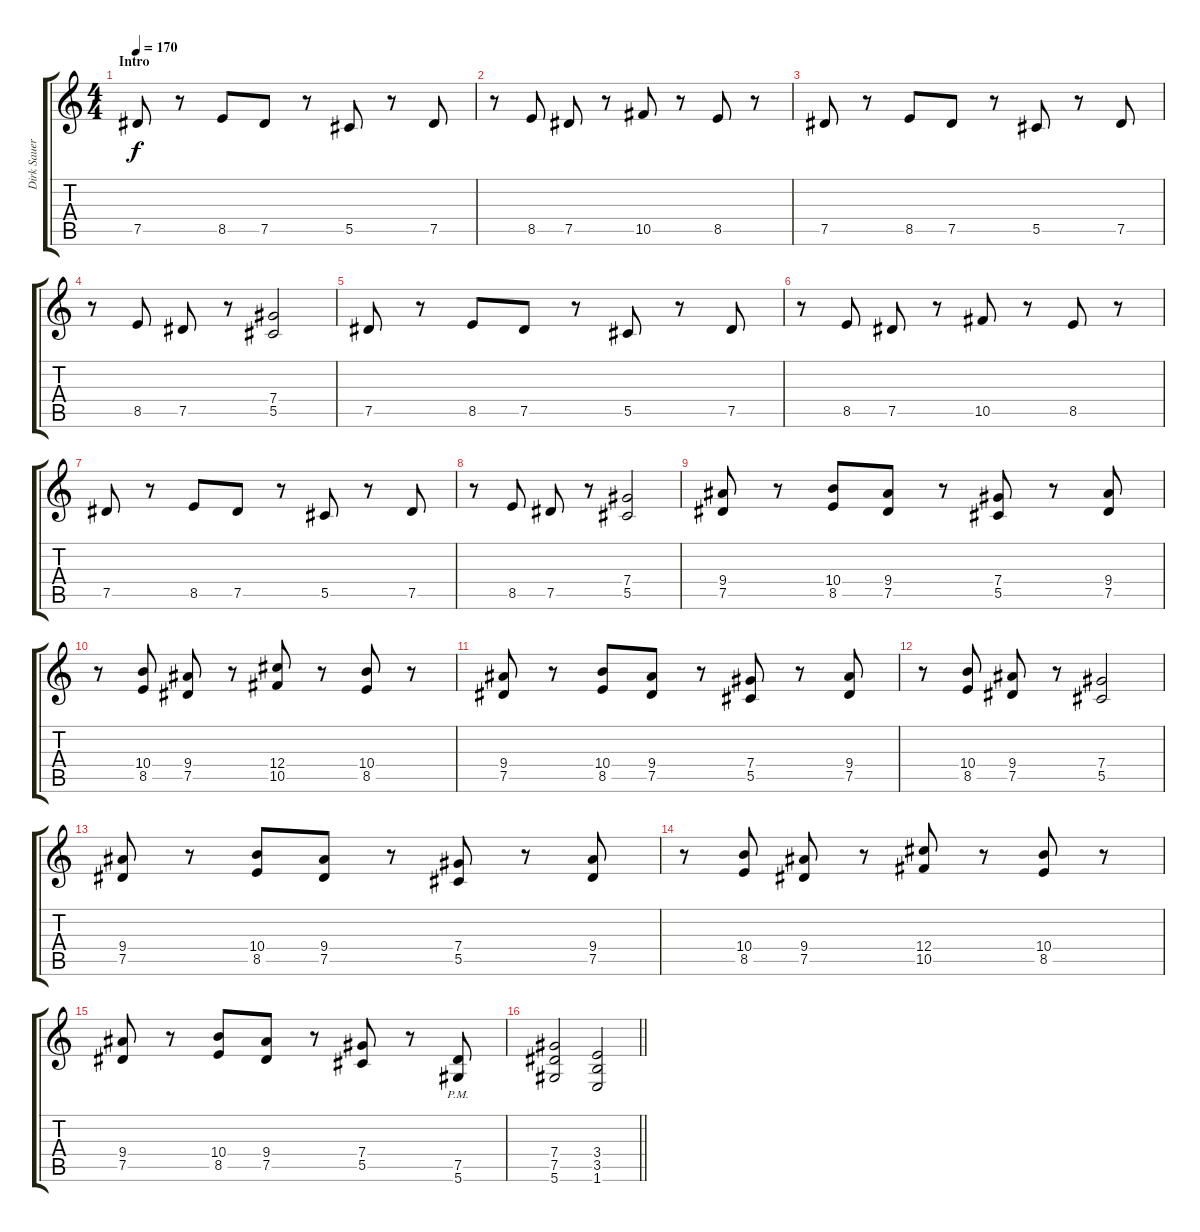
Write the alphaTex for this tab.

\track ("Dirk Sauer - Rhythm guitar" "Dirk Sauer") {instrument distortionguitar}
\staff {score tabs}
\tuning (Eb4 Bb3 Gb3 Db3 Ab2 Eb2) {hide}
\ts (4 4)
\section ("" "Intro")
\tempo 170
\clef g2
\ks c
7.5.8{dy f instrument distortionguitar} r.8 8.5.8 7.5.8 r.8 5.5.8 r.8 7.5.8 |
r.8 8.5.8 7.5.8 r.8 10.5.8 r.8 8.5.8 r.8 |
7.5.8 r.8 8.5.8 7.5.8 r.8 5.5.8 r.8 7.5.8 |
r.8 8.5.8 7.5.8 r.8 (7.4 5.5).2 |
7.5.8 r.8 8.5.8 7.5.8 r.8 5.5.8 r.8 7.5.8 |
r.8 8.5.8 7.5.8 r.8 10.5.8 r.8 8.5.8 r.8 |
7.5.8 r.8 8.5.8 7.5.8 r.8 5.5.8 r.8 7.5.8 |
r.8 8.5.8 7.5.8 r.8 (7.4 5.5).2 |
(9.4 7.5).8 r.8 (10.4 8.5).8 (9.4 7.5).8 r.8 (7.4 5.5).8 r.8 (9.4 7.5).8 |
r.8 (10.4 8.5).8 (9.4 7.5).8 r.8 (12.4 10.5).8 r.8 (10.4 8.5).8 r.8 |
(9.4 7.5).8 r.8 (10.4 8.5).8 (9.4 7.5).8 r.8 (7.4 5.5).8 r.8 (9.4 7.5).8 |
r.8 (10.4 8.5).8 (9.4 7.5).8 r.8 (7.4 5.5).2 |
(9.4 7.5).8 r.8 (10.4 8.5).8 (9.4 7.5).8 r.8 (7.4 5.5).8 r.8 (9.4 7.5).8 |
r.8 (10.4 8.5).8 (9.4 7.5).8 r.8 (12.4 10.5).8 r.8 (10.4 8.5).8 r.8 |
(9.4 7.5).8 r.8 (10.4 8.5).8 (9.4 7.5).8 r.8 (7.4 5.5).8 r.8 (7.5{pm} 5.6{pm}).8 |
\barLineRight lightlight
(7.4 7.5 5.6).2 (3.4 3.5 1.6).2
